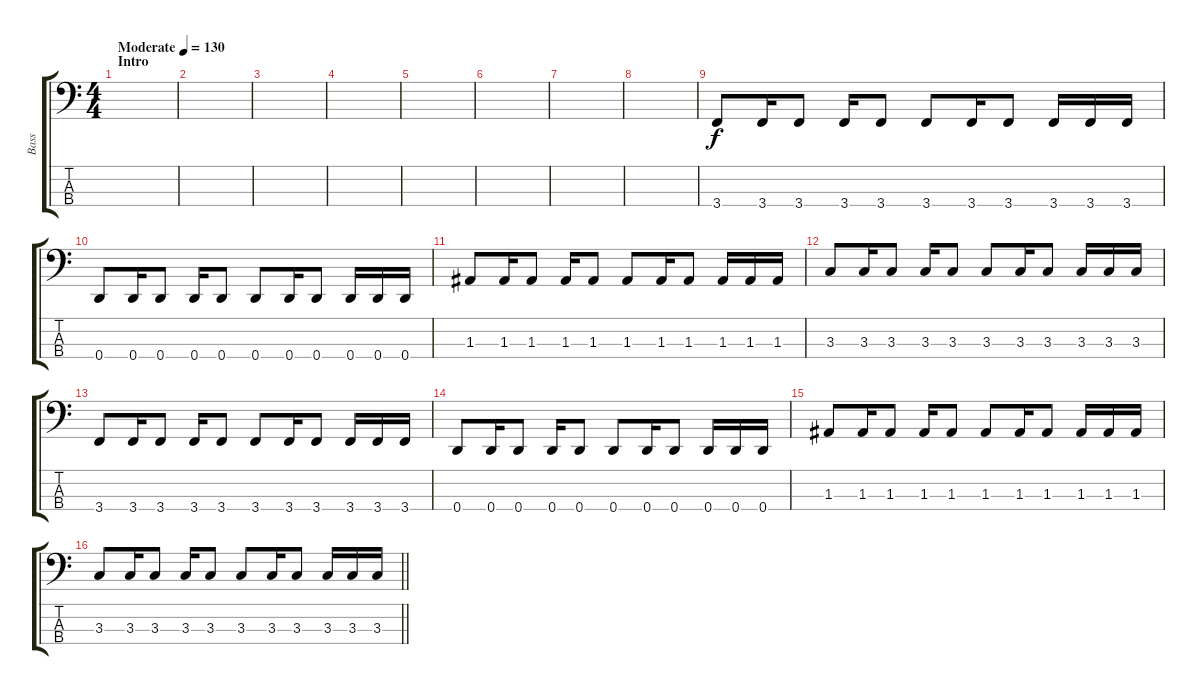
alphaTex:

\track ("Bass" "Bass") {instrument electricbassfinger}
\staff {score tabs}
\tuning (G2 D2 A1 D1) {hide}
\ts (4 4)
\section ("" "Intro")
\tempo (130 "Moderate")
\clef f4
\ks c
|
|
|
|
|
|
|
|
3.4.8 3.4.16 3.4.8 3.4.16 3.4.8 3.4.8 3.4.16 3.4.8 3.4.16 3.4.16 3.4.16 |
0.4.8 0.4.16 0.4.8 0.4.16 0.4.8 0.4.8 0.4.16 0.4.8 0.4.16 0.4.16 0.4.16 |
1.3.8 1.3.16 1.3.8 1.3.16 1.3.8 1.3.8 1.3.16 1.3.8 1.3.16 1.3.16 1.3.16 |
3.3.8 3.3.16 3.3.8 3.3.16 3.3.8 3.3.8 3.3.16 3.3.8 3.3.16 3.3.16 3.3.16 |
3.4.8 3.4.16 3.4.8 3.4.16 3.4.8 3.4.8 3.4.16 3.4.8 3.4.16 3.4.16 3.4.16 |
0.4.8 0.4.16 0.4.8 0.4.16 0.4.8 0.4.8 0.4.16 0.4.8 0.4.16 0.4.16 0.4.16 |
1.3.8 1.3.16 1.3.8 1.3.16 1.3.8 1.3.8 1.3.16 1.3.8 1.3.16 1.3.16 1.3.16 |
\barLineRight lightlight
3.3.8 3.3.16 3.3.8 3.3.16 3.3.8 3.3.8 3.3.16 3.3.8 3.3.16 3.3.16 3.3.16
